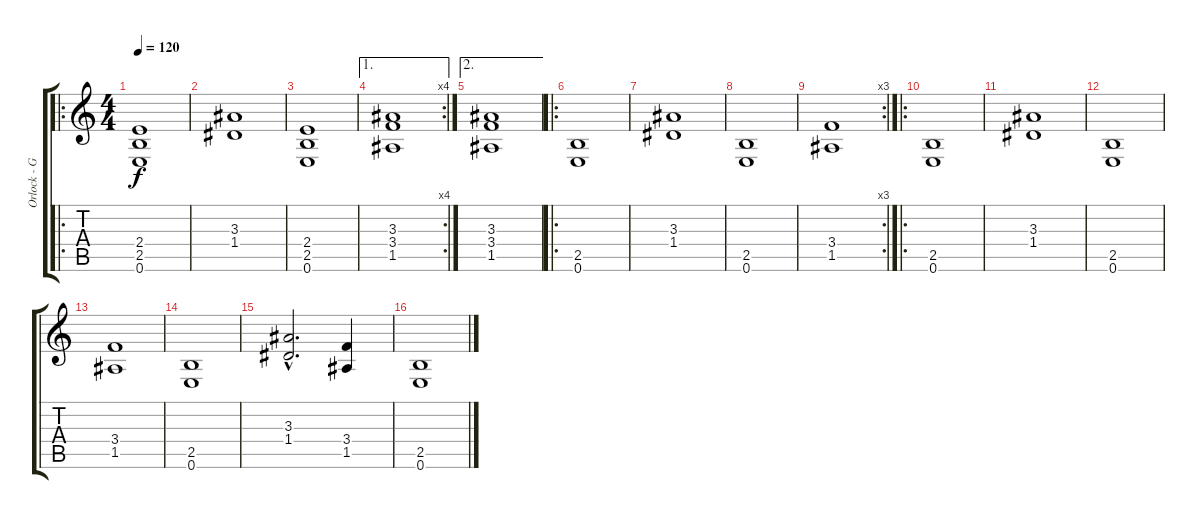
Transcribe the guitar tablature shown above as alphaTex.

\track ("Orlock - Guitar - (Six String)" "Orlock - G") {instrument distortionguitar}
\staff {score tabs}
\tuning (E4 B3 G3 D3 A2 E2) {hide}
\ro
\ts (4 4)
\tempo 120
\clef g2
\ks c
(2.4 2.5 0.6).1{dy f} |
(3.3 1.4).1 |
(2.4 2.5 0.6).1 |
\ae 1
\rc 4
(3.3 3.4 1.5).1 |
\ae 2
(3.3 3.4 1.5).1 |
\ro
(2.5 0.6).1 |
(3.3 1.4).1 |
(2.5 0.6).1 |
\rc 3
(3.4 1.5).1 |
\ro
(2.5 0.6).1 |
(3.3 1.4).1 |
(2.5 0.6).1 |
(3.4 1.5).1 |
(2.5 0.6).1 |
(3.3{hac} 1.4{hac}).2{d} (3.4 1.5).4 |
(2.5 0.6).1
